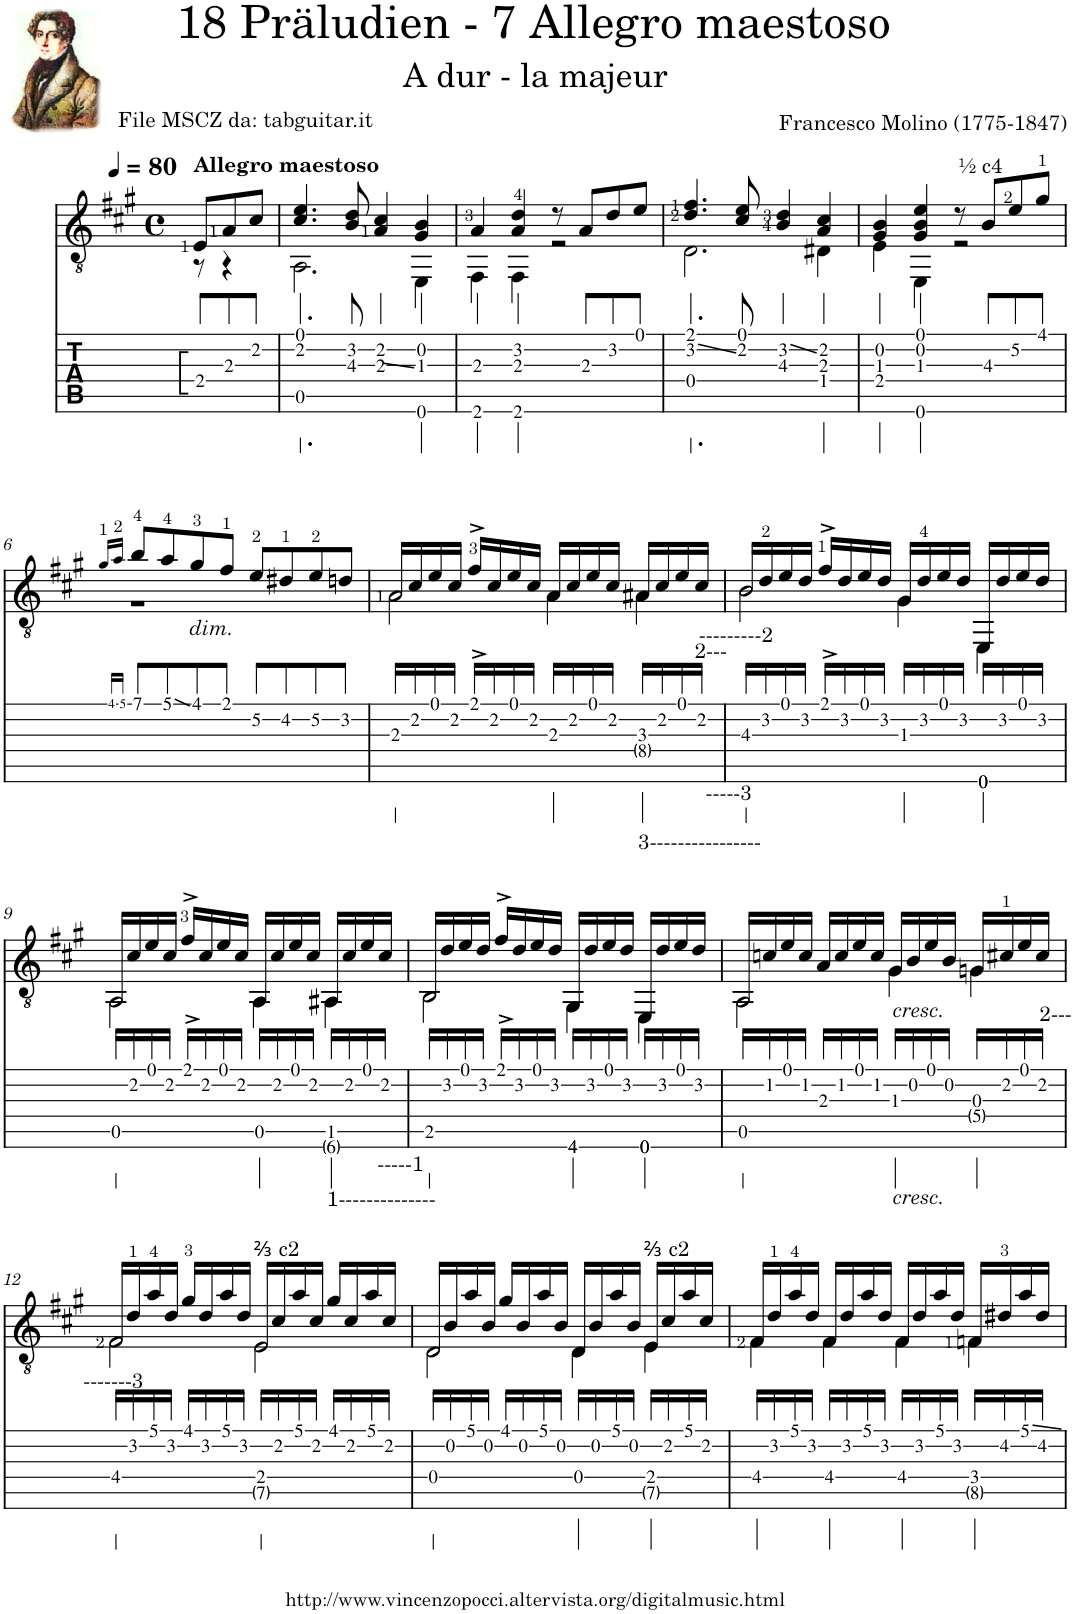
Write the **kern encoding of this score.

**kern	**kern
*part2	*part1
*staff2	*staff1
*I"Chitarra classica (Intavolatura)	*I"Classical Guitar
*stria6	*
*	*clefGv2
*k[f#c#g#]	*k[f#c#g#]
*M4/4	*M4/4
*met(c)	*met(c)
*MM80	*MM80
=1	=1
*^	*^
!	!	!LO:TX:a:B:t=Allegro maestoso	!
8E/L	8r	8E/L	8r
8A/	4r	8A/	4r
8c#/J	.	8c#/J	.
=2	=2	=2	=2
4.c#/ 4.e/	2.AA\	4.c#/ 4.e/	2.AA\
8B/ 8d/	.	8B/ 8d/	.
4A/ 4c#/	.	4A/ 4c#/	.
4G#/ 4B/	4EE\	4G#/ 4B/	4EE\
=3	=3	=3	=3
4A/	4FF#\	4A/	4FF#\
4A/ 4d/	4FF#\	4A/ 4d/	4FF#\
8r	2r	8r	2r
8A/L	.	8A/L	.
8d/	.	8d/	.
8e/J	.	8e/J	.
=4	=4	=4	=4
4.d/ 4.f#/	2.D\	4.d/ 4.f#/	2.D\
8c#/ 8e/	.	8c#/ 8e/	.
4B/ 4d/	.	4B/ 4d/	.
4A/ 4c#/	4D#X\	4A/ 4c#/	4D#X\
=5	=5	=5	=5
4G#/ 4B/	4E\	4G#/ 4B/	4E\
4G#/ 4B/ 4e/	4EE\	4G#/ 4B/ 4e/	4EE\
8r	2r	8r	2r
!	!	!LO:TX:a:t=½ c4	!
8B/L	.	8B/L	.
8e/	.	8e/	.
8g#/J	.	8g#/J	.
!!LO:LB:g=z	!!
=6	=6	=6	=6
16qg#/LL	.	16qg#/LL	.
16qa/JJ	.	16qa/JJ	.
8b/L	1r	8b/L	1r
8a/	.	8a/	.
!	!	!LO:TX:b:i:t=dim.	!
8g#/	.	8g#/	.
8f#/J	.	8f#/J	.
8e/L	.	8e/L	.
8d#X/	.	8d#X/	.
8e/	.	8e/	.
8dn/J	.	8dn/J	.
=7	=7	=7	=7
!	!	!LO:N:head=open	!
16A/LL	2A\	16A/LL	2A\
16c#/	.	16c#/	.
16e/	.	16e/	.
16c#/JJ	.	16c#/JJ	.
16f#^/LL	.	16f#^/LL	.
16c#/	.	16c#/	.
16e/	.	16e/	.
16c#/JJ	.	16c#/JJ	.
16A/LL	4A\	16A/LL	4A\
16c#/	.	16c#/	.
16e/	.	16e/	.
16c#/JJ	.	16c#/JJ	.
!LO:TX:b:t=3----------------	!	!	!
16A#X/LL	4A#\	16A#X/LL	4A#\
16c#/	.	16c#/	.
16e/	.	16e/	.
!LO:TX:a:t=2---	!	!	!
16c#/JJ	.	16c#/JJ	.
=8	=8	=8	=8
!LO:TX:b:t=-----3	!	!	!
!	!	!LO:N:head=open	!
16B/LL	2B\	16B/LL	2B\
!LO:TX:a:t=---------2	!	!	!
16d/	.	16d/	.
16e/	.	16e/	.
16d/JJ	.	16d/JJ	.
16f#^/LL	.	16f#^/LL	.
16d/	.	16d/	.
16e/	.	16e/	.
16d/JJ	.	16d/JJ	.
16G#/LL	4G#\	16G#/LL	4G#\
16d/	.	16d/	.
16e/	.	16e/	.
16d/JJ	.	16d/JJ	.
16EE/LL	4EE\	16EE/LL	4EE\
16d/	.	16d/	.
16e/	.	16e/	.
16d/JJ	.	16d/JJ	.
!!LO:LB:g=z	!!
=9	=9	=9	=9
!	!	!LO:N:head=open	!
16AA/LL	2AA\	16AA/LL	2AA\
16c#/	.	16c#/	.
16e/	.	16e/	.
16c#/JJ	.	16c#/JJ	.
16f#^/LL	.	16f#^/LL	.
16c#/	.	16c#/	.
16e/	.	16e/	.
16c#/JJ	.	16c#/JJ	.
16AA/LL	4AA\	16AA/LL	4AA\
16c#/	.	16c#/	.
16e/	.	16e/	.
16c#/JJ	.	16c#/JJ	.
!LO:TX:b:t=1--------------	!	!	!
16AA#X/LL	4AA#\	16AA#X/LL	4AA#\
16c#/	.	16c#/	.
16e/	.	16e/	.
16c#/JJ	.	16c#/JJ	.
=10	=10	=10	=10
!	!	!LO:N:head=open	!
16BB/LL	2BB\	16BB/LL	2BB\
!LO:TX:b:t=-----1	!	!	!
16d/	.	16d/	.
16e/	.	16e/	.
16d/JJ	.	16d/JJ	.
16f#^/LL	.	16f#^/LL	.
16d/	.	16d/	.
16e/	.	16e/	.
16d/JJ	.	16d/JJ	.
16GG#/LL	4GG#\	16GG#/LL	4GG#\
16d/	.	16d/	.
16e/	.	16e/	.
16d/JJ	.	16d/JJ	.
16EE/LL	4EE\	16EE/LL	4EE\
16d/	.	16d/	.
16e/	.	16e/	.
16d/JJ	.	16d/JJ	.
=11	=11	=11	=11
!	!	!LO:N:head=open	!
16AA/LL	2AA\	16AA/LL	2AA\
16cn/	.	16cn/	.
16e/	.	16e/	.
16c/JJ	.	16c/JJ	.
16A/LL	.	16A/LL	.
16c/	.	16c/	.
16e/	.	16e/	.
16c/JJ	.	16c/JJ	.
!	!	!LO:TX:b:i:t=cresc.	!
!LO:TX:b:i:t=cresc.	!	!	!
16G#/LL	4G#\	16G#/LL	4G#\
16B/	.	16B/	.
16e/	.	16e/	.
16B/JJ	.	16B/JJ	.
16Gn/LL	4G\	16Gn/LL	4G\
16c#X/	.	16c#X/	.
16e/	.	16e/	.
!LO:TX:a:t=2---	!	!	!
16c#/JJ	.	16c#/JJ	.
!!LO:LB:g=z	!!
=12	=12	=12	=12
!	!	!LO:N:head=open	!
16F#/LL	2F#\	16F#/LL	2F#\
!LO:TX:a:t=-------3	!	!	!
16d/	.	16d/	.
16a/	.	16a/	.
16d/JJ	.	16d/JJ	.
16g#/LL	.	16g#/LL	.
16d/	.	16d/	.
16a/	.	16a/	.
16d/JJ	.	16d/JJ	.
!	!	!LO:TX:a:t=⅔ c2	!
!	!	!LO:N:head=open	!
16E/LL	2E\	16E/LL	2E\
16c#/	.	16c#/	.
16a/	.	16a/	.
16c#/JJ	.	16c#/JJ	.
16g#/LL	.	16g#/LL	.
16c#/	.	16c#/	.
16a/	.	16a/	.
16c#/JJ	.	16c#/JJ	.
=13	=13	=13	=13
!	!	!LO:N:head=open	!
16D/LL	2D\	16D/LL	2D\
16B/	.	16B/	.
16a/	.	16a/	.
16B/JJ	.	16B/JJ	.
16g#/LL	.	16g#/LL	.
16B/	.	16B/	.
16a/	.	16a/	.
16B/JJ	.	16B/JJ	.
16D/LL	4D\	16D/LL	4D\
16B/	.	16B/	.
16a/	.	16a/	.
16B/JJ	.	16B/JJ	.
!	!	!LO:TX:a:t=⅔ c2	!
16E/LL	4E\	16E/LL	4E\
16c#/	.	16c#/	.
16a/	.	16a/	.
16c#/JJ	.	16c#/JJ	.
=14	=14	=14	=14
16F#/LL	4F#\	16F#/LL	4F#\
16d/	.	16d/	.
16a/	.	16a/	.
16d/JJ	.	16d/JJ	.
16F#/LL	4F#\	16F#/LL	4F#\
16d/	.	16d/	.
16a/	.	16a/	.
16d/JJ	.	16d/JJ	.
16F#/LL	4F#\	16F#/LL	4F#\
16d/	.	16d/	.
16a/	.	16a/	.
16d/JJ	.	16d/JJ	.
16Fn/LL	4F\	16Fn/LL	4F\
16d#X/	.	16d#X/	.
16a/	.	16a/	.
16d#/JJ	.	16d#/JJ	.
*v	*v	*	*
*	*v	*v
=	=
*-	*-
